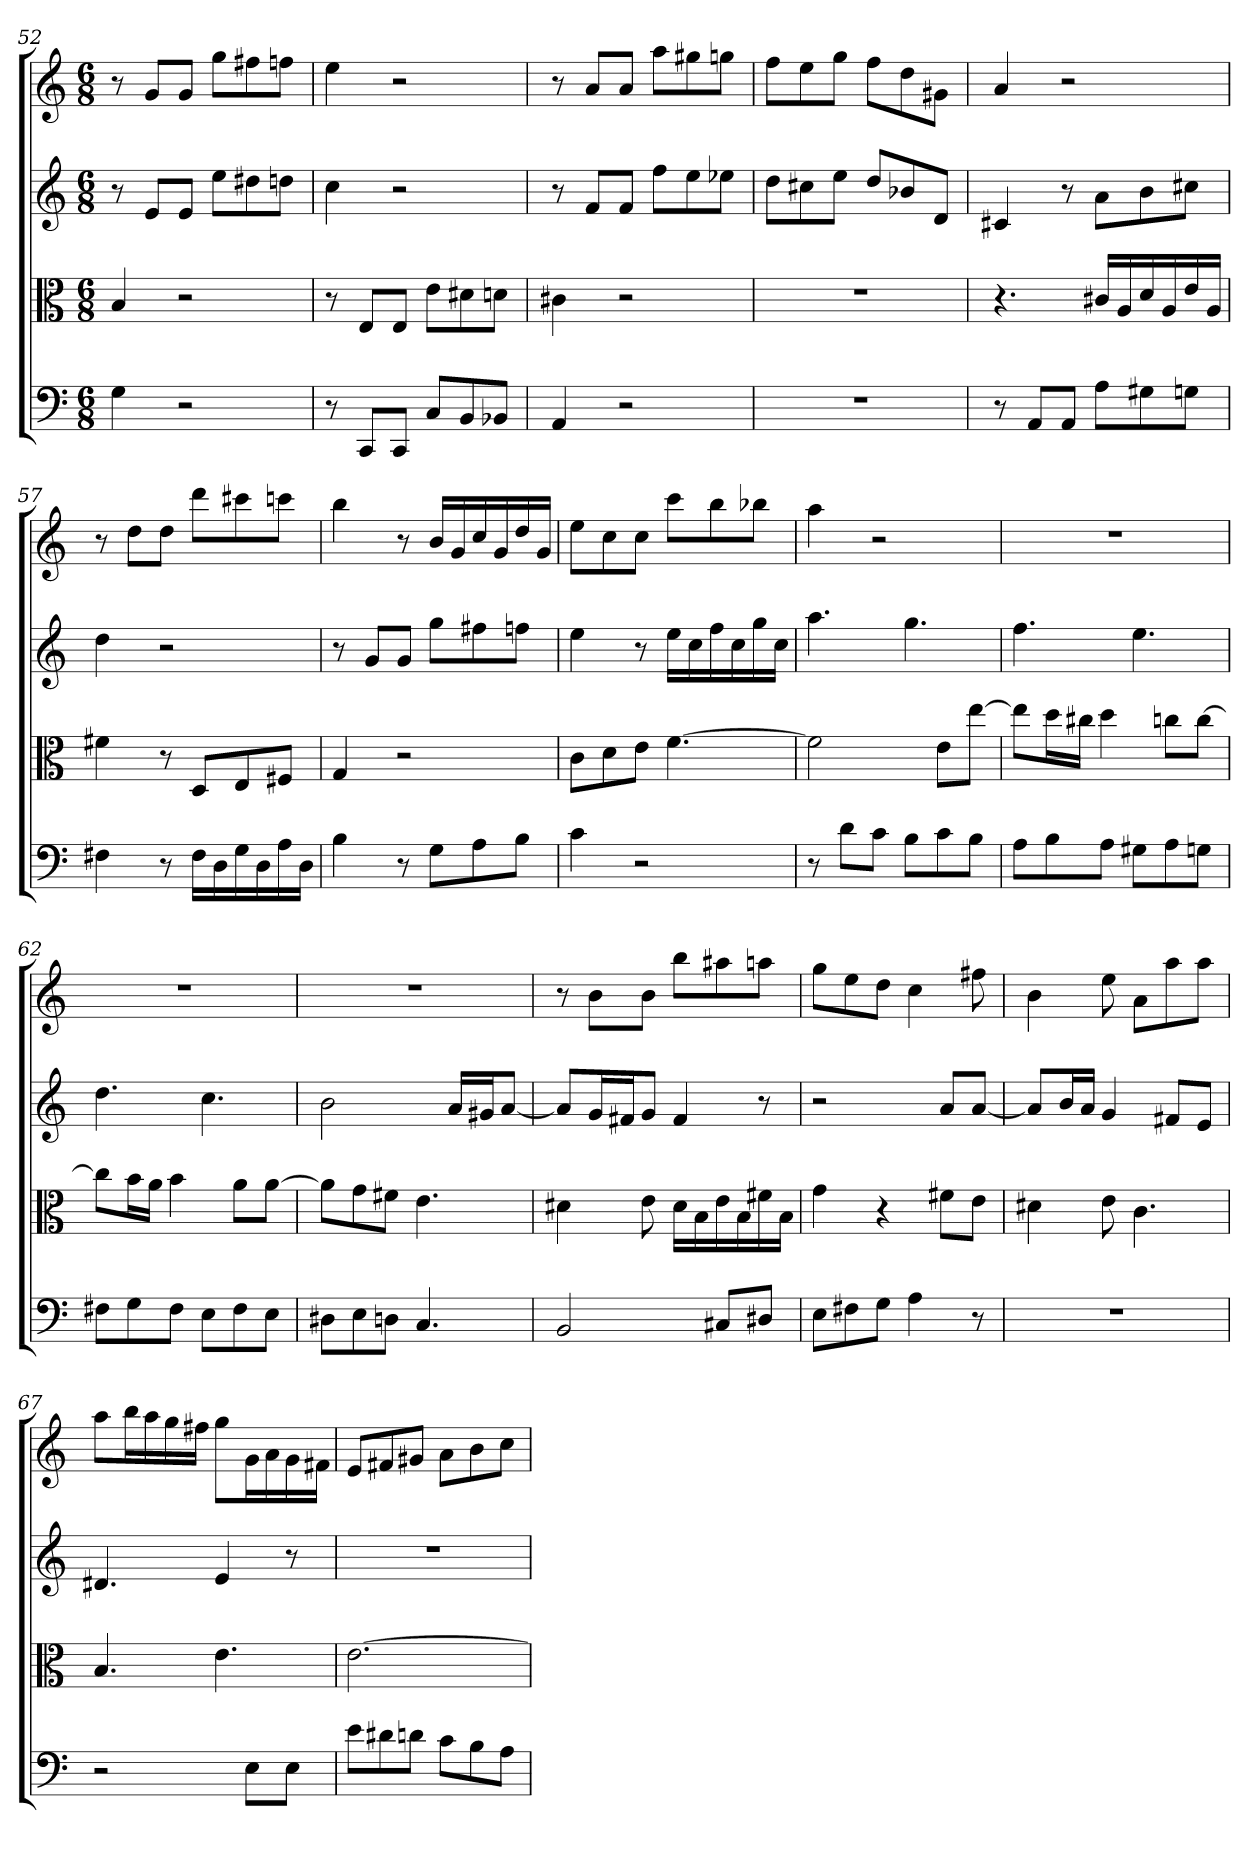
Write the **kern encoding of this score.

**kern	**kern	**kern	**kern
*part4	*part3	*part2	*part1
*staff4	*staff3	*staff2	*staff1
*clefF4	*clefC3	*clefG2	*clefG2
*k[]	*k[]	*k[]	*k[]
*C:	*C:	*C:	*C:
*M6/8	*M6/8	*M6/8	*M6/8
=52	=52	=52	=52
4G	4B	8r	8r
.	.	8e/L	8g/L
2r	2r	8e/J	8g/J
.	.	8ee\L	8gg\L
.	.	8dd#X\	8ff#X\
.	.	8ddn\J	8ffn\J
=53	=53	=53	=53
8r	8r	4cc	4ee
8CC/L	8E/L	.	.
8CC/J	8E/J	2r	2r
8C/L	8e\L	.	.
8BB/	8d#X\	.	.
8BB-X/J	8dn\J	.	.
=54	=54	=54	=54
4AA	4c#X	8r	8r
.	.	8f/L	8a/L
2r	2r	8f/J	8a/J
.	.	8ff\L	8aa\L
.	.	8ee\	8gg#X\
.	.	8ee-X\J	8ggn\J
=55	=55	=55	=55
2.r	2.r	8dd\L	8ff\L
.	.	8cc#X\	8ee\
.	.	8ee\J	8gg\J
.	.	8dd/L	8ff\L
.	.	8b-X/	8dd\
.	.	8d/J	8g#X\J
=56	=56	=56	=56
8r	4.r	4c#X	4a
8AA/L	.	.	.
8AA/J	.	8r	2r
8A\L	16c#X/LL	8a\L	.
.	16A/	.	.
8G#X\	16d/	8b\	.
.	16A/	.	.
8Gn\J	16e/	8cc#X\J	.
.	16A/JJ	.	.
=57	=57	=57	=57
4F#X	4f#X	4dd	8r
.	.	.	8dd\L
8r	8r	2r	8dd\J
16F#\LL	8D/L	.	8ddd\L
16D\	.	.	.
16G\	8E/	.	8ccc#X\
16D\	.	.	.
16A\	8F#X/J	.	8cccn\J
16D\JJ	.	.	.
=58	=58	=58	=58
4B	4G	8r	4bb
.	.	8g/L	.
8r	2r	8g/J	8r
8G\L	.	8gg\L	16b/LL
.	.	.	16g/
8A\	.	8ff#X\	16cc/
.	.	.	16g/
8B\J	.	8ffn\J	16dd/
.	.	.	16g/JJ
=59	=59	=59	=59
4c	8c\L	4ee	8ee\L
.	8d\	.	8cc\
2r	8e\J	8r	8cc\J
.	[4.f	16ee\LL	8ccc\L
.	.	16cc\	.
.	.	16ff\	8bb\
.	.	16cc\	.
.	.	16gg\	8bb-X\J
.	.	16cc\JJ	.
=60	=60	=60	=60
8r	2f]	4.aa	4aa
8d\L	.	.	.
8c\J	.	.	2r
8B\L	.	4.gg	.
8c\	8e\L	.	.
8B\J	[8ee\J	.	.
=61	=61	=61	=61
8A\L	8ee\L]	4.ff	2.r
8B\	16dd\L	.	.
.	16cc#X\JJ	.	.
8A\J	4dd	.	.
8G#X\L	.	4.ee	.
8A\	8ccn\L	.	.
8Gn\J	[8cc\J	.	.
=62	=62	=62	=62
8F#X\L	8cc\L]	4.dd	2.r
8G\	16b\L	.	.
.	16a\JJ	.	.
8F#\J	4b	.	.
8E\L	.	4.cc	.
8F#\	8a\L	.	.
8E\J	[8a\J	.	.
=63	=63	=63	=63
8D#X\L	8a\L]	2b	2.r
8E\	8g\	.	.
8Dn\J	8f#X\J	.	.
4.C	4.e	.	.
.	.	16a/LL	.
.	.	16g#X/J	.
.	.	[8a/J	.
=64	=64	=64	=64
2BB	4d#X	8a/L]	8r
.	.	16g/L	8b\L
.	.	16f#X/J	.
.	8e	8g/J	8b\J
.	16d#\LL	4f#	8bb\L
.	16B\	.	.
8C#X/L	16e\	.	8aa#X\
.	16B\	.	.
8D#X/J	16f#X\	8r	8aan\J
.	16B\JJ	.	.
=65	=65	=65	=65
8E\L	4g	2r	8gg\L
8F#X\	.	.	8ee\
8G\J	4r	.	8dd\J
4A	.	.	4cc
.	8f#X\L	8a/L	.
8r	8e\J	[8a/J	8ff#X
=66	=66	=66	=66
2.r	4d#X	8a/L]	4b
.	.	16b/L	.
.	.	16a/JJ	.
.	8e	4g	8ee
.	4.c	.	8a\L
.	.	8f#X/L	8aa\
.	.	8e/J	8aa\J
=67	=67	=67	=67
2r	4.B	4.d#X	8aa\L
.	.	.	16bb\L
.	.	.	16aa\
.	.	.	16gg\
.	.	.	16ff#X\JJ
.	4.e	4e	8gg\L
8E\L	.	.	16g\L
.	.	.	16a\
8E\J	.	8r	16g\
.	.	.	16f#X\JJ
=68	=68	=68	=68
8e\L	[2.e	2.r	8e/L
8d#X\	.	.	8f#X/
8dn\J	.	.	8g#X/J
8c\L	.	.	8a\L
8B\	.	.	8b\
8A\J	.	.	8cc\J
=	=	=	=
*-	*-	*-	*-
